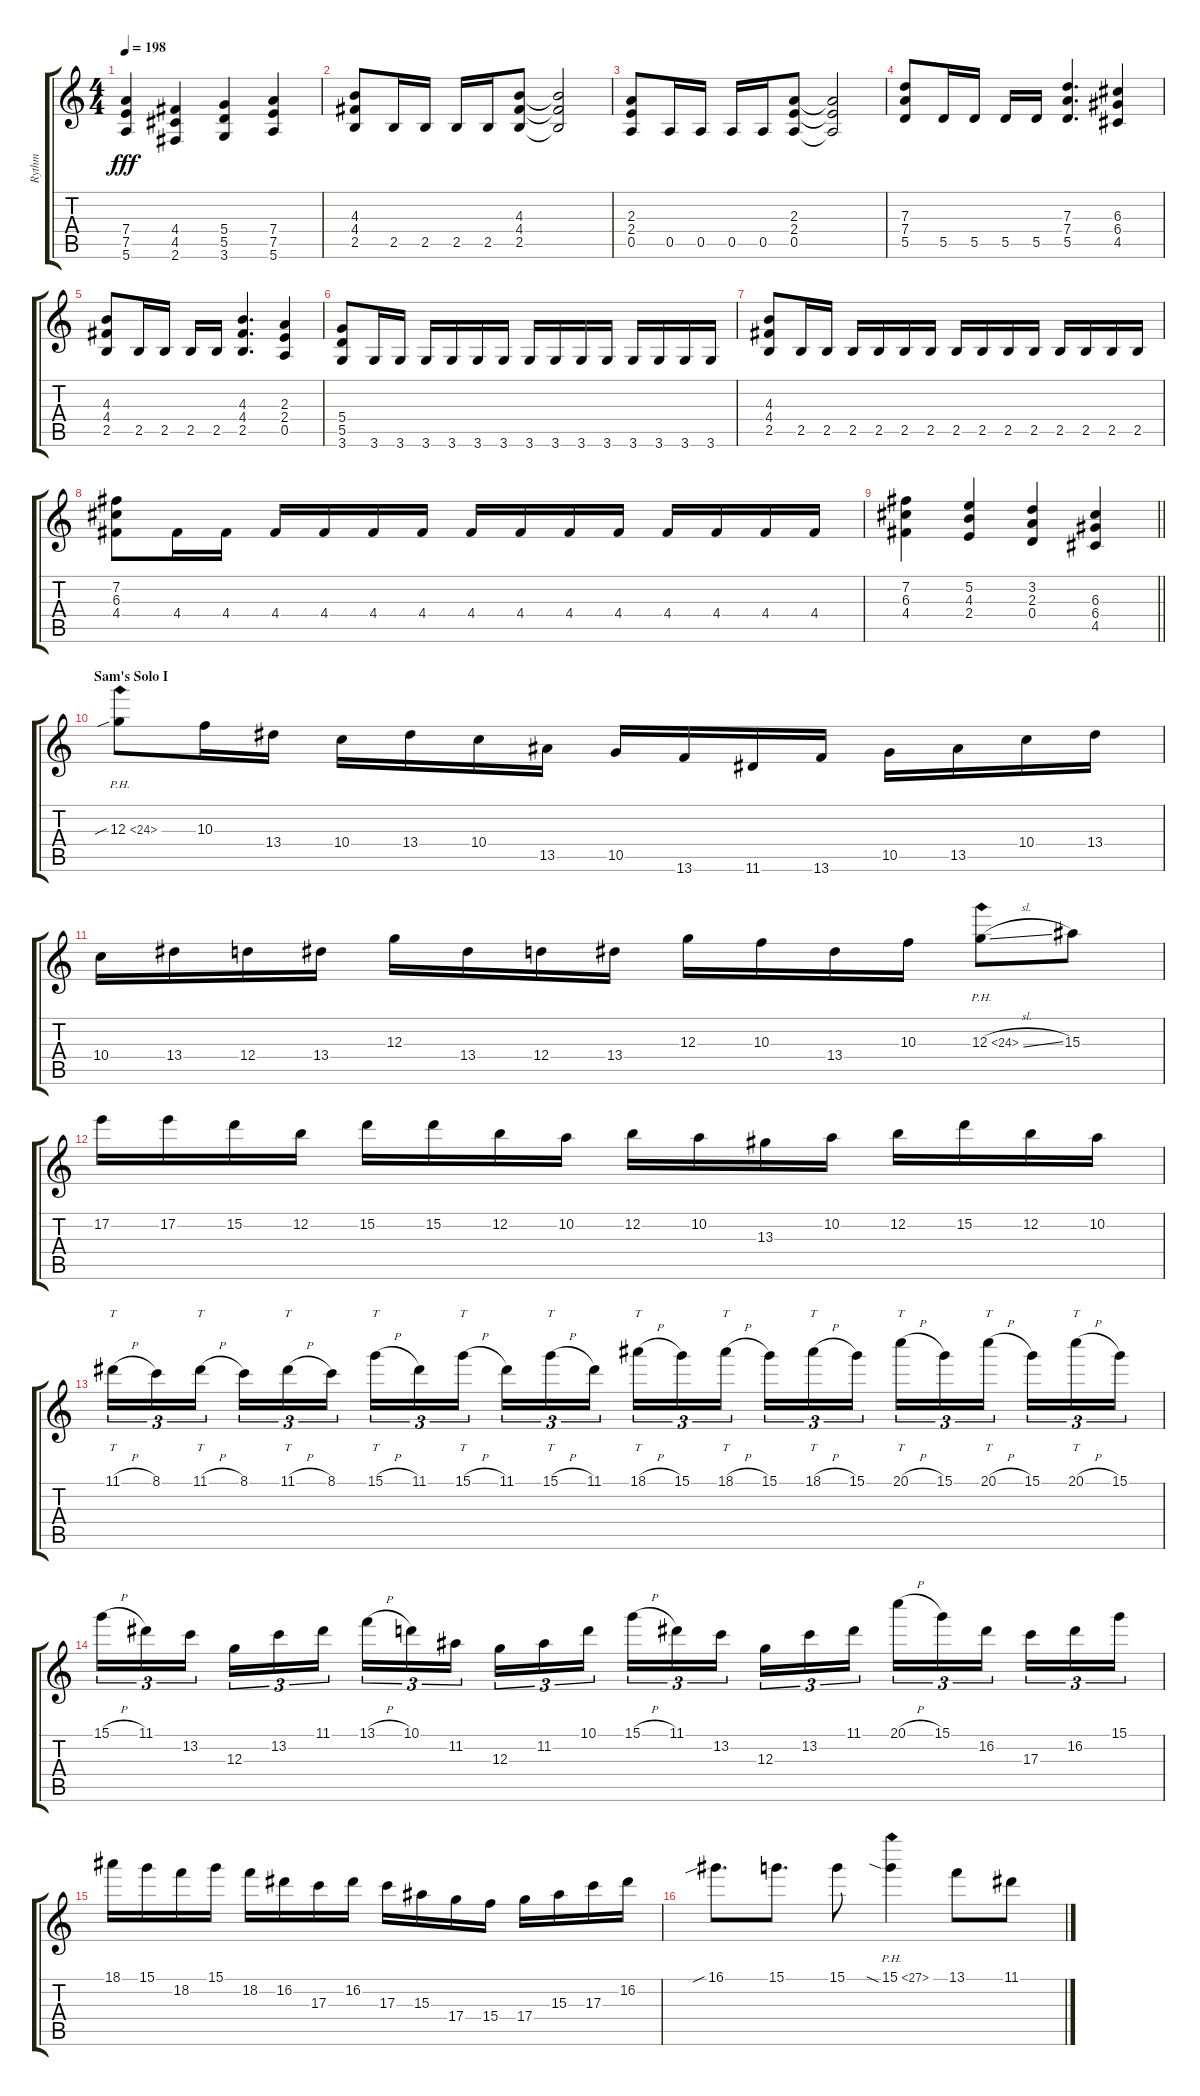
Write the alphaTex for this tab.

\track ("Rythm" "Rythm") {instrument overdrivenguitar}
\staff {score tabs}
\tuning (E4 B3 G3 D3 A2 E2) {hide}
\ts (4 4)
\tempo 198
\clef g2
\ks c
(7.4 7.5 5.6).4{dy fff} (4.4 4.5 2.6).4 (5.4 5.5 3.6).4 (7.4 7.5 5.6).4 |
(4.3 4.4 2.5).8 2.5.16 2.5.16 2.5.16 2.5.16 (4.3 4.4 2.5).8 (4.3{t} 4.4{t} 2.5{t}).2 |
(2.3 2.4 0.5).8 0.5.16 0.5.16 0.5.16 0.5.16 (2.3 2.4 0.5).8 (2.3{t} 2.4{t} 0.5{t}).2 |
(7.3 7.4 5.5).8 5.5.16 5.5.16 5.5.16 5.5.16 (7.3 7.4 5.5).4{d} (6.3 6.4 4.5).4 |
(4.3 4.4 2.5).8 2.5.16 2.5.16 2.5.16 2.5.16 (4.3 4.4 2.5).4{d} (2.3 2.4 0.5).4 |
(5.4 5.5 3.6).8 3.6.16 3.6.16 3.6.16 3.6.16 3.6.16 3.6.16 3.6.16 3.6.16 3.6.16 3.6.16 3.6.16 3.6.16 3.6.16 3.6.16 |
(4.3 4.4 2.5).8 2.5.16 2.5.16 2.5.16 2.5.16 2.5.16 2.5.16 2.5.16 2.5.16 2.5.16 2.5.16 2.5.16 2.5.16 2.5.16 2.5.16 |
(7.2 6.3 4.4).8 4.4.16 4.4.16 4.4.16 4.4.16 4.4.16 4.4.16 4.4.16 4.4.16 4.4.16 4.4.16 4.4.16 4.4.16 4.4.16 4.4.16 |
\barLineRight lightlight
(7.2 6.3 4.4).4 (5.2 4.3 2.4).4 (3.2 2.3 0.4).4 (6.3 6.4 4.5).4 |
\section ("" "Sam's Solo I")
12.3{ph 12 sib}.8 10.3.16 13.4.16 10.4.16 13.4.16 10.4.16 13.5.16 10.5.16 13.6.16 11.6.16 13.6.16 10.5.16 13.5.16 10.4.16 13.4.16 |
10.4.16 13.4.16 12.4.16 13.4.16 12.3.16 13.4.16 12.4.16 13.4.16 12.3.16 10.3.16 13.4.16 10.3.16 12.3{ph 12 sl}.8 15.3.8 |
17.2.16 17.2.16 15.2.16 12.2.16 15.2.16 15.2.16 12.2.16 10.2.16 12.2.16 10.2.16 13.3.16 10.2.16 12.2.16 15.2.16 12.2.16 10.2.16 |
11.1{h}.16{tt tu (3 2)} 8.1.16{tu (3 2)} 11.1{h}.16{tt tu (3 2) beam splitsecondary} 8.1.16{tu (3 2)} 11.1{h}.16{tt tu (3 2)} 8.1.16{tu (3 2)} 15.1{h}.16{tt tu (3 2)} 11.1.16{tu (3 2)} 15.1{h}.16{tt tu (3 2) beam splitsecondary} 11.1.16{tu (3 2)} 15.1{h}.16{tt tu (3 2)} 11.1.16{tu (3 2)} 18.1{h}.16{tt tu (3 2)} 15.1.16{tu (3 2)} 18.1{h}.16{tt tu (3 2) beam splitsecondary} 15.1.16{tu (3 2)} 18.1{h}.16{tt tu (3 2)} 15.1.16{tu (3 2)} 20.1{h}.16{tt tu (3 2)} 15.1.16{tu (3 2)} 20.1{h}.16{tt tu (3 2) beam splitsecondary} 15.1.16{tu (3 2)} 20.1{h}.16{tt tu (3 2)} 15.1.16{tu (3 2)} |
15.1{h}.16{tu (3 2)} 11.1.16{tu (3 2)} 13.2.16{tu (3 2) beam splitsecondary} 12.3.16{tu (3 2)} 13.2.16{tu (3 2)} 11.1.16{tu (3 2)} 13.1{h}.16{tu (3 2)} 10.1.16{tu (3 2)} 11.2.16{tu (3 2) beam splitsecondary} 12.3.16{tu (3 2)} 11.2.16{tu (3 2)} 10.1.16{tu (3 2)} 15.1{h}.16{tu (3 2)} 11.1.16{tu (3 2)} 13.2.16{tu (3 2) beam splitsecondary} 12.3.16{tu (3 2)} 13.2.16{tu (3 2)} 11.1.16{tu (3 2)} 20.1{h}.16{tu (3 2)} 15.1.16{tu (3 2)} 16.2.16{tu (3 2) beam splitsecondary} 17.3.16{tu (3 2)} 16.2.16{tu (3 2)} 15.1.16{tu (3 2)} |
18.1.16 15.1.16 18.2.16 15.1.16 18.2.16 16.2.16 17.3.16 16.2.16 17.3.16 15.3.16 17.4.16 15.4.16 17.4.16 15.3.16 17.3.16 16.2.16 |
16.1{sib}.8{d} 15.1.8{d} 15.1.8 15.1{ph 12 sia}.4 13.1.8 11.1.8
